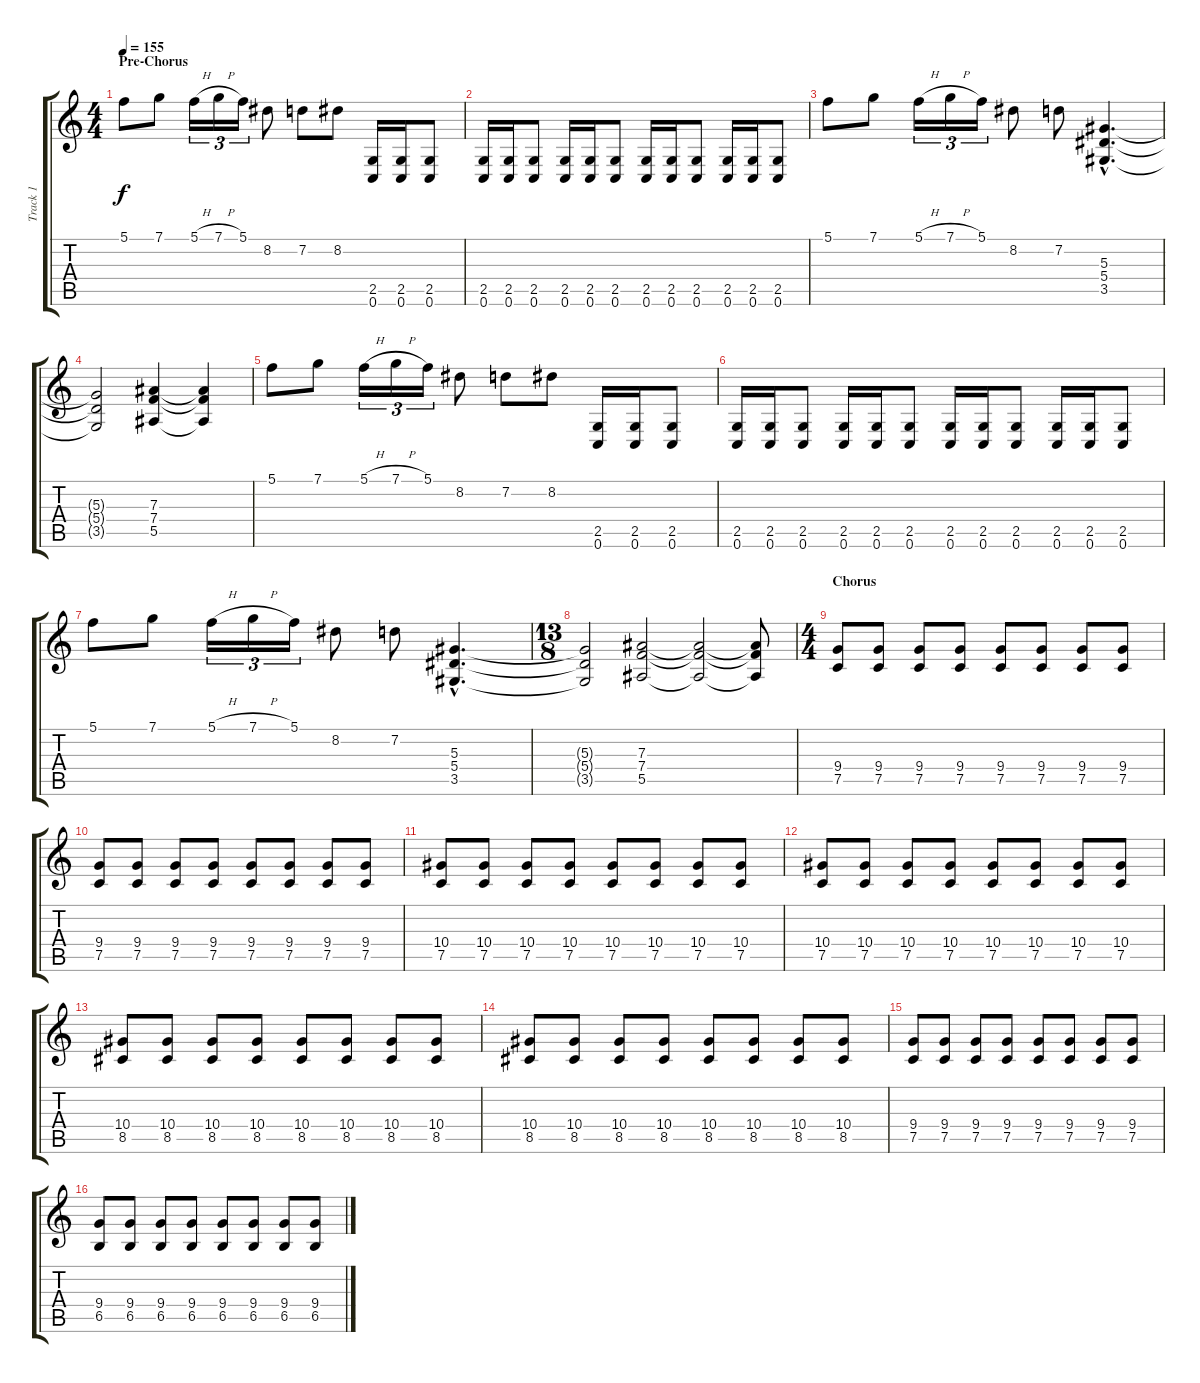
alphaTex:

\track ("Track 1" "Track 1") {instrument distortionguitar}
\staff {score tabs}
\tuning (C4 G3 Eb3 Bb2 F2 C2) {hide}
\ts (4 4)
\section ("" "Pre-Chorus")
\tempo 155
\clef g2
\ks c
5.1.8{dy f} 7.1.8 5.1{h}.16{tu (3 2)} 7.1{h}.16{tu (3 2)} 5.1.16{tu (3 2)} 8.2.8 7.2.8 8.2.8 (2.5 0.6).16 (2.5 0.6).16 (2.5 0.6).8 |
(2.5 0.6).16 (2.5 0.6).16 (2.5 0.6).8 (2.5 0.6).16 (2.5 0.6).16 (2.5 0.6).8 (2.5 0.6).16 (2.5 0.6).16 (2.5 0.6).8 (2.5 0.6).16 (2.5 0.6).16 (2.5 0.6).8 |
5.1.8 7.1.8 5.1{h}.16{tu (3 2)} 7.1{h}.16{tu (3 2)} 5.1.16{tu (3 2)} 8.2.8 7.2.8 (5.3{hac} 5.4{hac} 3.5{hac}).4{d} |
(5.3{t} 5.4{t} 3.5{t}).2 (7.3 7.4 5.5).4 (7.3{t} 7.4{t} 5.5{t}).4 |
5.1.8 7.1.8 5.1{h}.16{tu (3 2)} 7.1{h}.16{tu (3 2)} 5.1.16{tu (3 2)} 8.2.8 7.2.8 8.2.8 (2.5 0.6).16 (2.5 0.6).16 (2.5 0.6).8 |
(2.5 0.6).16 (2.5 0.6).16 (2.5 0.6).8 (2.5 0.6).16 (2.5 0.6).16 (2.5 0.6).8 (2.5 0.6).16 (2.5 0.6).16 (2.5 0.6).8 (2.5 0.6).16 (2.5 0.6).16 (2.5 0.6).8 |
5.1.8 7.1.8 5.1{h}.16{tu (3 2)} 7.1{h}.16{tu (3 2)} 5.1.16{tu (3 2)} 8.2.8 7.2.8 (5.3{hac} 5.4{hac} 3.5{hac}).4{d} |
\ts (13 8)
(5.3{t} 5.4{t} 3.5{t}).2 (7.3 7.4 5.5).2 (7.3{t} 7.4{t} 5.5{t}).2 (7.3{t} 7.4{t} 5.5{t}).8 |
\ts (4 4)
\section ("" "Chorus")
(9.4 7.5).8 (9.4 7.5).8 (9.4 7.5).8 (9.4 7.5).8 (9.4 7.5).8 (9.4 7.5).8 (9.4 7.5).8 (9.4 7.5).8 |
(9.4 7.5).8 (9.4 7.5).8 (9.4 7.5).8 (9.4 7.5).8 (9.4 7.5).8 (9.4 7.5).8 (9.4 7.5).8 (9.4 7.5).8 |
(10.4 7.5).8 (10.4 7.5).8 (10.4 7.5).8 (10.4 7.5).8 (10.4 7.5).8 (10.4 7.5).8 (10.4 7.5).8 (10.4 7.5).8 |
(10.4 7.5).8 (10.4 7.5).8 (10.4 7.5).8 (10.4 7.5).8 (10.4 7.5).8 (10.4 7.5).8 (10.4 7.5).8 (10.4 7.5).8 |
(10.4 8.5).8 (10.4 8.5).8 (10.4 8.5).8 (10.4 8.5).8 (10.4 8.5).8 (10.4 8.5).8 (10.4 8.5).8 (10.4 8.5).8 |
(10.4 8.5).8 (10.4 8.5).8 (10.4 8.5).8 (10.4 8.5).8 (10.4 8.5).8 (10.4 8.5).8 (10.4 8.5).8 (10.4 8.5).8 |
(9.4 7.5).8 (9.4 7.5).8 (9.4 7.5).8 (9.4 7.5).8 (9.4 7.5).8 (9.4 7.5).8 (9.4 7.5).8 (9.4 7.5).8 |
(9.4 6.5).8 (9.4 6.5).8 (9.4 6.5).8 (9.4 6.5).8 (9.4 6.5).8 (9.4 6.5).8 (9.4 6.5).8 (9.4 6.5).8
